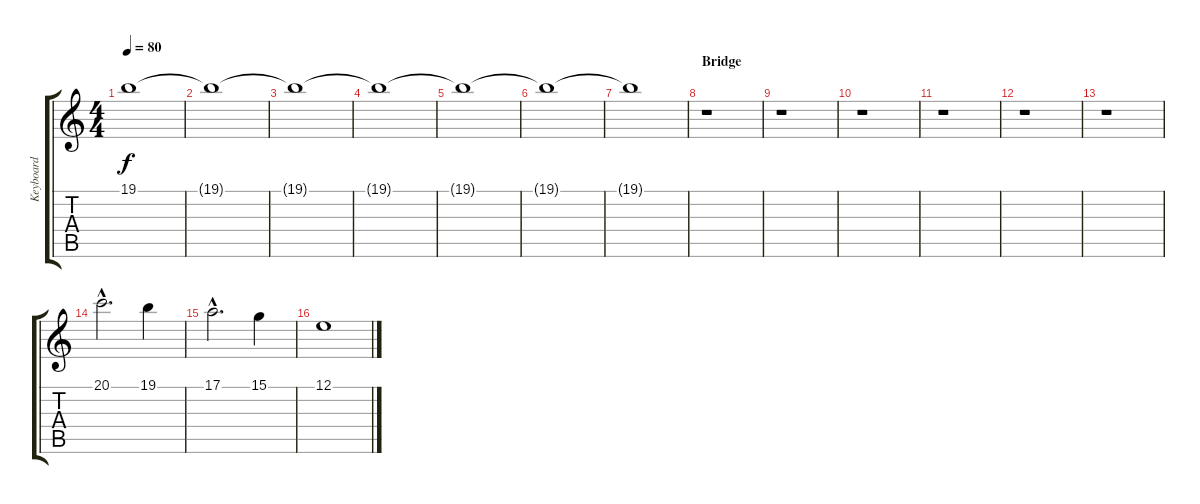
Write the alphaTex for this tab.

\track ("Keyboard" "Keyboard") {instrument reedorgan}
\staff {score tabs}
\tuning (E4 B3 G3 D3 A2 E2) {hide}
\ts (4 4)
\tempo 80
\clef g2
\ks c
19.1{t}.1{dy f} |
19.1{t}.1 |
19.1{t}.1 |
19.1{t}.1 |
19.1{t}.1 |
19.1{t}.1 |
19.1{t}.1 |
\section ("" "Bridge")
r.1 |
r.1 |
r.1 |
r.1 |
r.1 |
r.1 |
20.1{hac}.2{d} 19.1.4 |
17.1{hac}.2{d} 15.1.4 |
12.1.1
